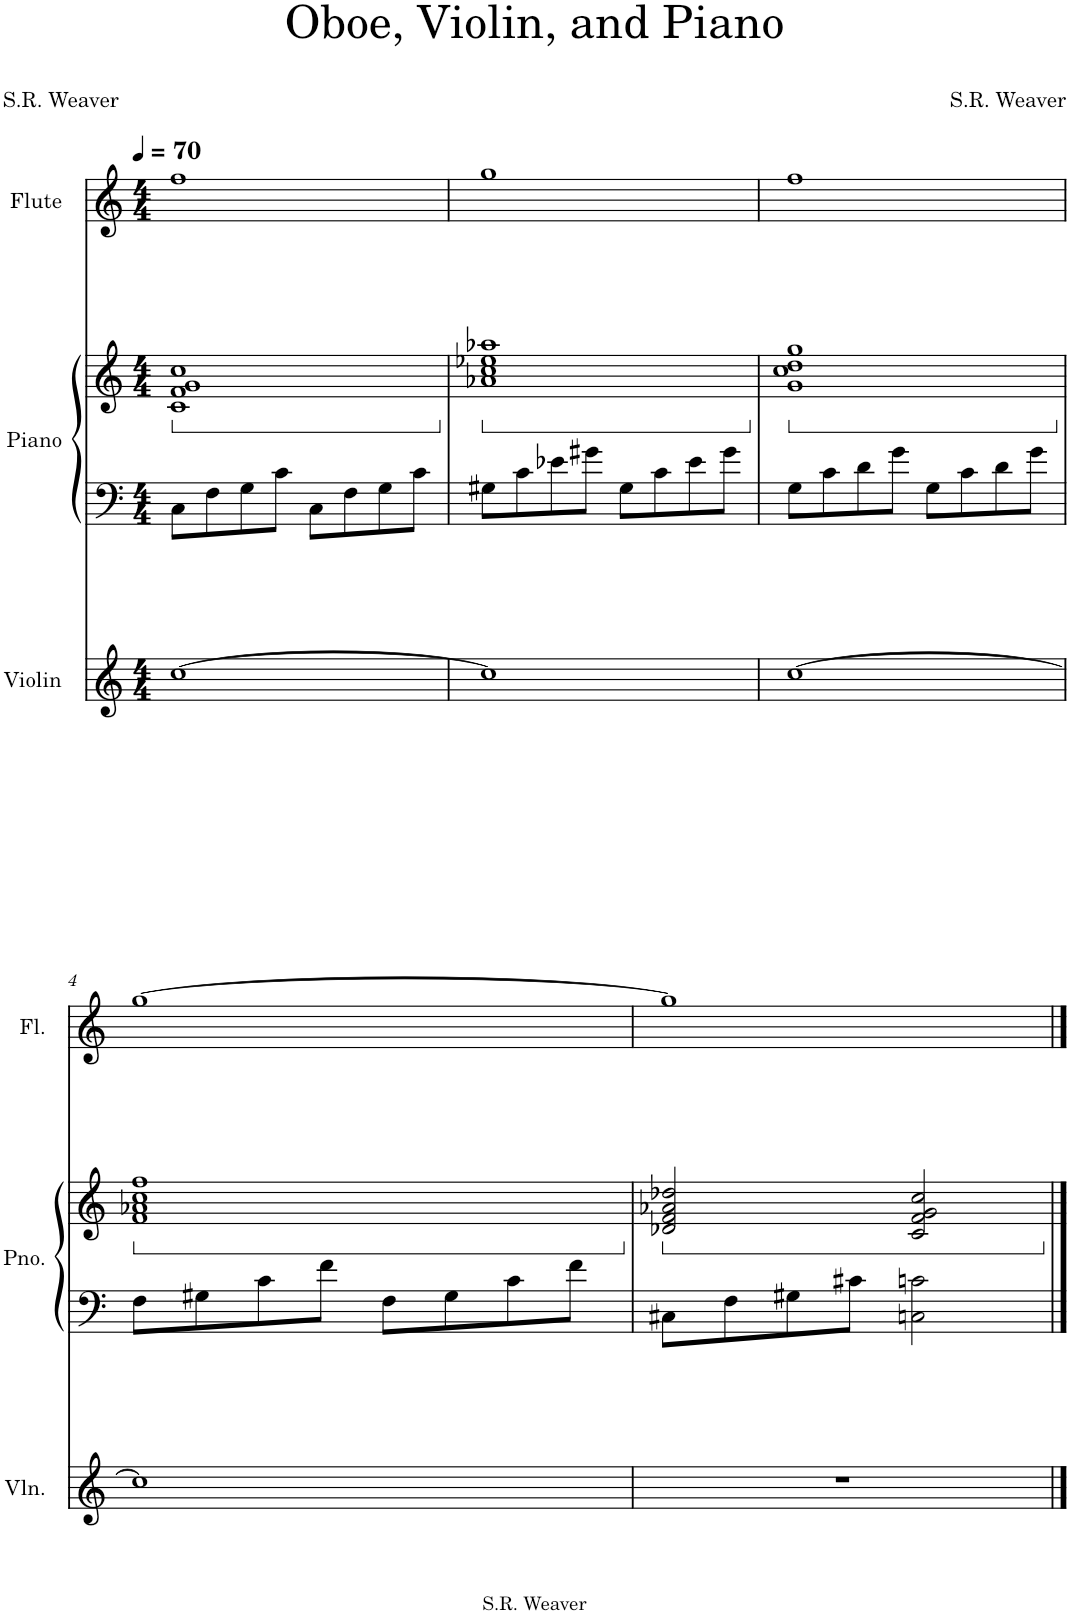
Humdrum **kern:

**kern	**kern	**kern	**kern
*part3	*part2	*part2	*part1
*staff4	*staff3	*staff2	*staff1
*I"Violin	*I"Piano	*	*I"Flute
*I'Vln.	*I'Pno.	*	*I'Fl.
*clefG2	*clefF4	*clefG2	*clefG2
*k[]	*k[]	*k[]	*k[]
*M4/4	*M4/4	*M4/4	*M4/4
*MM70	*MM70	*MM70	*MM70
*	*	*ped	*
=1	=1	=1	=1
[1cc	8C\L	1c 1f 1g 1cc	1ff
.	8F\	.	.
.	8G\	.	.
.	8c\J	.	.
.	8C\L	.	.
.	8F\	.	.
.	8G\	.	.
.	8c\J	.	.
=2	=2	=2	=2
*	*	*Xped	*
*	*	*ped	*
1cc]	8G#X\L	1a-X 1cc 1ee-X 1aa-X	1gg
.	8c\	.	.
.	8e-X\	.	.
.	8g#X\J	.	.
.	8G#\L	.	.
.	8c\	.	.
.	8e-\	.	.
.	8g#\J	.	.
=3	=3	=3	=3
*	*	*Xped	*
*	*	*ped	*
[1cc	8G\L	1g 1cc 1dd 1gg	1ff
.	8c\	.	.
.	8d\	.	.
.	8g\J	.	.
.	8G\L	.	.
.	8c\	.	.
.	8d\	.	.
.	8g\J	.	.
!!LO:LB:g=z
=4	=4	=4	=4
*	*	*Xped	*
*	*	*ped	*
1cc]	8F\L	1f 1a-X 1cc 1ff	[1gg
.	8G#X\	.	.
.	8c\	.	.
.	8f\J	.	.
.	8F\L	.	.
.	8G#\	.	.
.	8c\	.	.
.	8f\J	.	.
=5	=5	=5	=5
*	*	*Xped	*
*	*	*ped	*
1r	8C#X\L	2d-X/ 2f/ 2a-X/ 2dd-X/	1gg]
.	8F\	.	.
.	8G#X\	.	.
.	8c#X\J	.	.
.	2Cn\ 2cn\	2c/ 2f/ 2g/ 2cc/	.
*	*	*Xped	*
==	==	==	==
*-	*-	*-	*-
